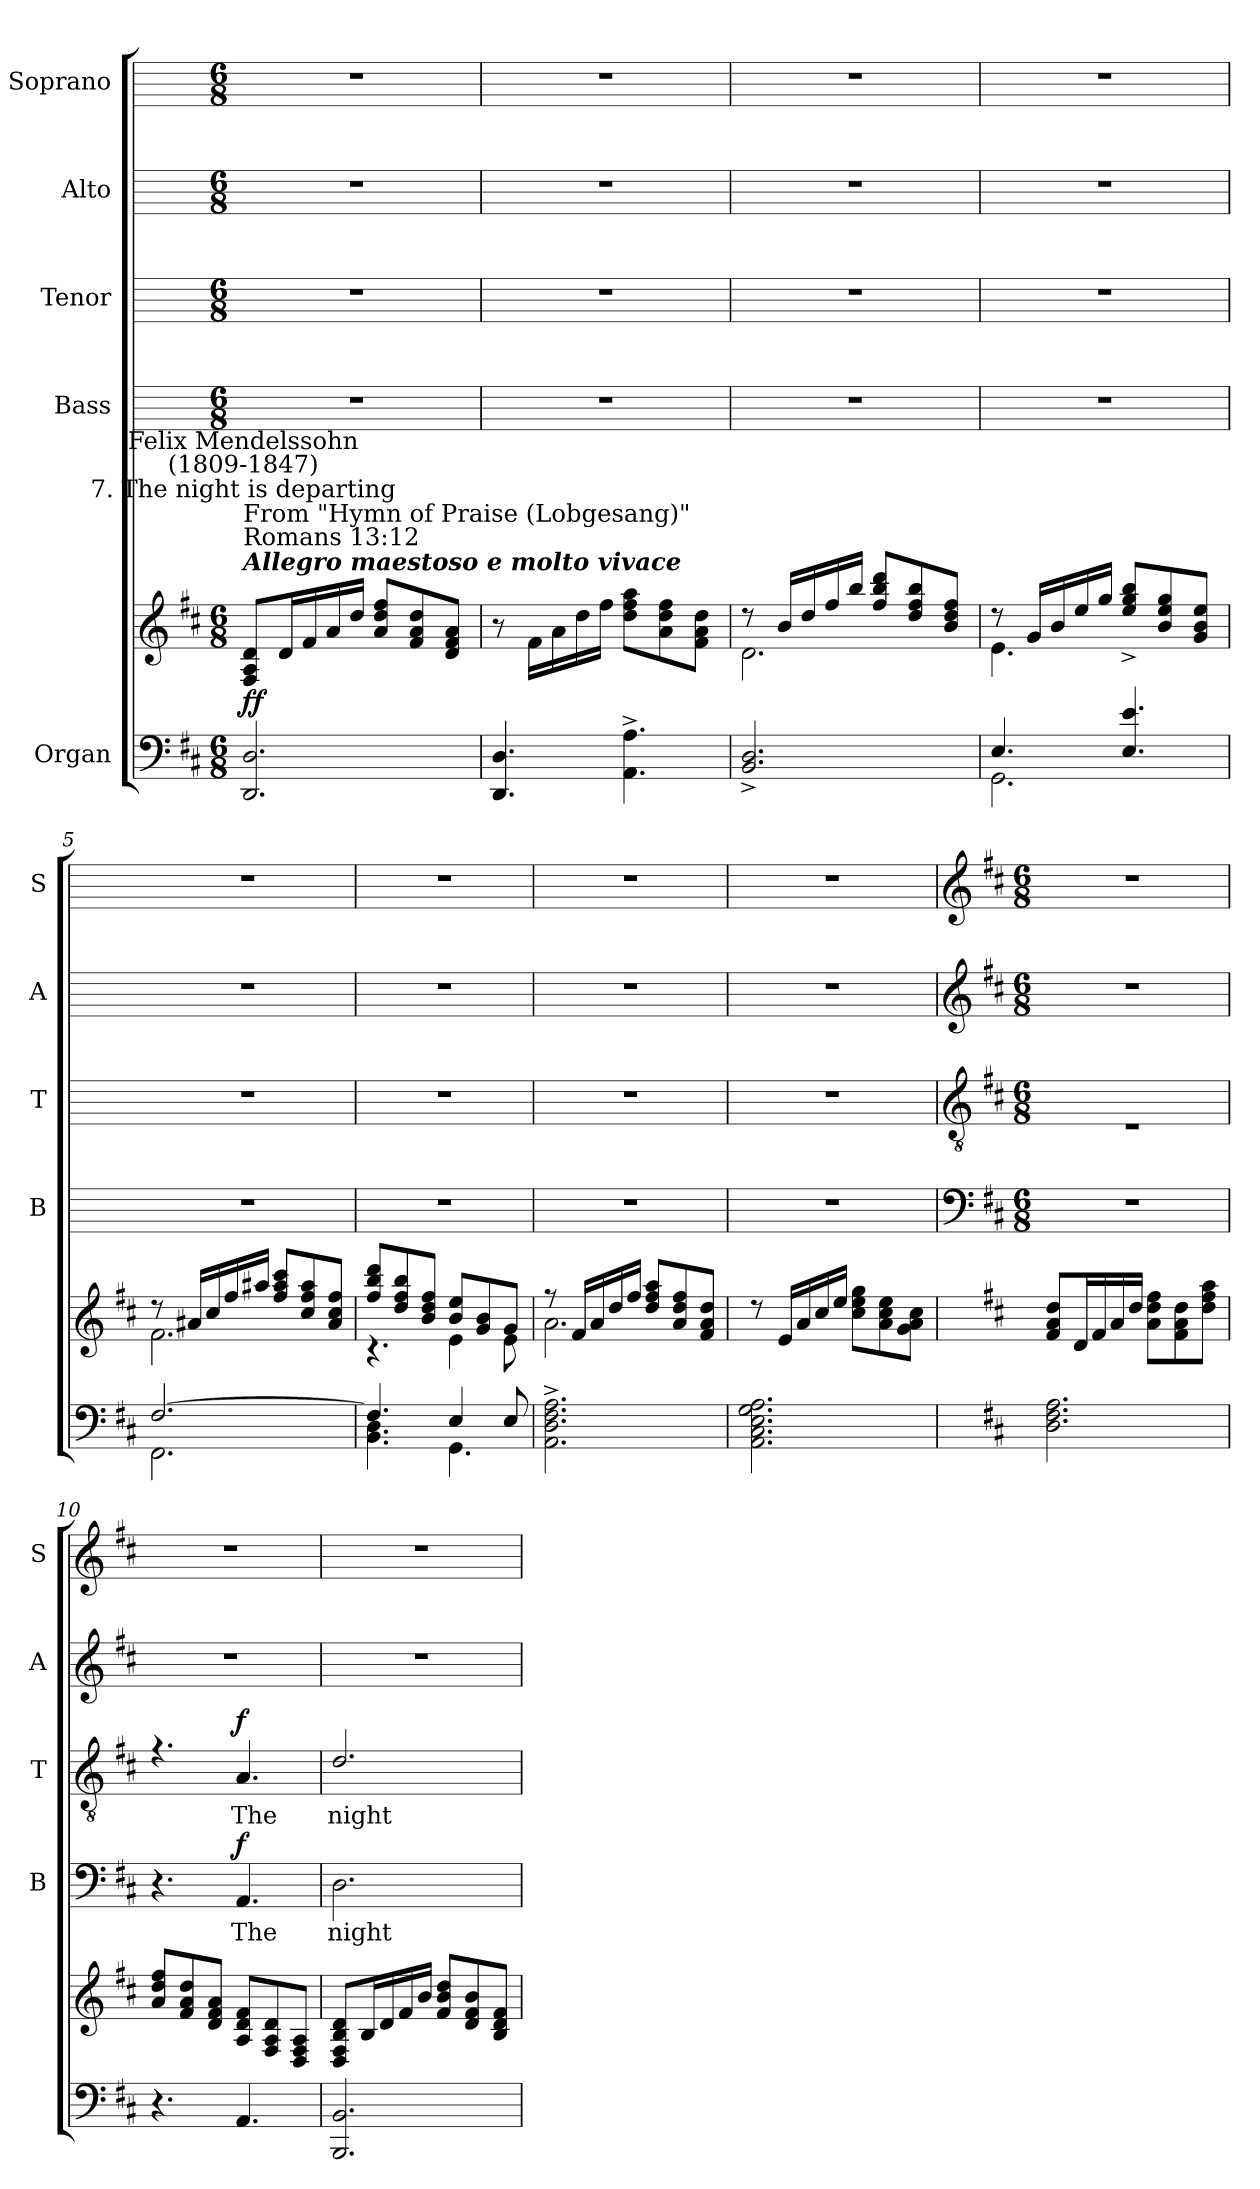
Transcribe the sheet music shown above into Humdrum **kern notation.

**kern	**kern	**dynam	**kern	**text	**dynam	**kern	**text	**dynam	**kern	**kern
*part5	*part5	*part5	*part4	*part4	*part4	*part3	*part3	*part3	*part2	*part1
*staff6	*staff5	*staff5/6	*staff4	*staff4	*staff4	*staff3	*staff3	*staff3	*staff2	*staff1
*I"Organ	*	*	*I"Bass	*	*	*I"Tenor	*	*	*I"Alto	*I"Soprano
*	*	*	*I'B	*	*	*I'T	*	*	*I'A	*I'S
*clefF4	*clefG2	*	*	*	*	*	*	*	*	*
*k[f#c#]	*k[f#c#]	*	*	*	*	*	*	*	*	*
*D:	*D:	*	*	*	*	*	*	*	*	*
*M6/8	*M6/8	*	*M6/8	*	*	*M6/8	*	*	*M6/8	*M6/8
=1	=1	=1	=1	=1	=1	=1	=1	=1	=1	=1
*^	*^	*	*	*	*	*	*	*	*	*
!	!	!LO:TX:a:Bi:t=Allegro maestoso e molto vivace	!	!	!	!	!	!	!	!	!	!
!	!	!LO:TX:a:t=From "Hymn of Praise (Lobgesang)"\nRomans 13&colon;12	!	!	!	!	!	!	!	!	!	!
!	!	!LO:TX:a:cj:t=7. The night is departing	!	!	!	!	!	!	!	!	!	!
!	!	!LO:TX:a:cj:t=Felix Mendelssohn\n(1809-1847)	!	!	!	!	!	!	!	!	!	!
!	!	!	!	!LO:DY:a=2	!	!	!	!	!	!	!	!
2.DD/ 2.D/	2ryy	8F#/ 8A/ 8d/L	2ryy	ff	2.r	.	.	2.r	.	.	2.r	2.r
.	.	16d/L	.	.	.	.	.	.	.	.	.	.
.	.	16f#/	.	.	.	.	.	.	.	.	.	.
.	.	16a/	.	.	.	.	.	.	.	.	.	.
.	.	16dd/JJ	.	.	.	.	.	.	.	.	.	.
.	.	8a/ 8dd/ 8ff#/L	.	.	.	.	.	.	.	.	.	.
.	4ryy	8f#/ 8a/ 8dd/	4ryy	.	.	.	.	.	.	.	.	.
.	.	8d/ 8f#/ 8a/J	.	.	.	.	.	.	.	.	.	.
=2	=2	=2	=2	=2	=2	=2	=2	=2	=2	=2	=2	=2
4.DD/ 4.D/	2ryy	8r	2ryy	.	2.r	.	.	2.r	.	.	2.r	2.r
.	.	16f#\LL	.	.	.	.	.	.	.	.	.	.
.	.	16a\	.	.	.	.	.	.	.	.	.	.
.	.	16dd\	.	.	.	.	.	.	.	.	.	.
.	.	16ff#\JJ	.	.	.	.	.	.	.	.	.	.
4.AA\^ 4.A\^	.	8dd\ 8ff#\ 8aa\L	.	.	.	.	.	.	.	.	.	.
.	4ryy	8a\ 8dd\ 8ff#\	4ryy	.	.	.	.	.	.	.	.	.
.	.	8f#\ 8a\ 8dd\J	.	.	.	.	.	.	.	.	.	.
=3	=3	=3	=3	=3	=3	=3	=3	=3	=3	=3	=3	=3
2.BB/^ 2.D/^	2ryy	8r	2.d\	.	2.r	.	.	2.r	.	.	2.r	2.r
.	.	16b/LL	.	.	.	.	.	.	.	.	.	.
.	.	16dd/	.	.	.	.	.	.	.	.	.	.
.	.	16ff#/	.	.	.	.	.	.	.	.	.	.
.	.	16bb/JJ	.	.	.	.	.	.	.	.	.	.
.	.	8ff#/ 8bb/ 8ddd/L	.	.	.	.	.	.	.	.	.	.
.	4ryy	8dd/ 8ff#/ 8bb/	.	.	.	.	.	.	.	.	.	.
.	.	8b/ 8dd/ 8ff#/J	.	.	.	.	.	.	.	.	.	.
=4	=4	=4	=4	=4	=4	=4	=4	=4	=4	=4	=4	=4
4.E/	2.GG\	8r	4.e\	.	2.r	.	.	2.r	.	.	2.r	2.r
.	.	16g/LL	.	.	.	.	.	.	.	.	.	.
.	.	16b/	.	.	.	.	.	.	.	.	.	.
.	.	16ee/	.	.	.	.	.	.	.	.	.	.
.	.	16gg/JJ	.	.	.	.	.	.	.	.	.	.
4.E/ 4.e/	.	8ee/^ 8gg/^ 8bb/^L	8ryy	.	.	.	.	.	.	.	.	.
.	.	8b/ 8ee/ 8gg/	4ryy	.	.	.	.	.	.	.	.	.
.	.	8g/ 8b/ 8ee/J	.	.	.	.	.	.	.	.	.	.
=5	=5	=5	=5	=5	=5	=5	=5	=5	=5	=5	=5	=5
[2.F#/	2.FF#\	8r	2.f#\	.	2.r	.	.	2.r	.	.	2.r	2.r
.	.	16a#X/LL	.	.	.	.	.	.	.	.	.	.
.	.	16cc#/	.	.	.	.	.	.	.	.	.	.
.	.	16ff#/	.	.	.	.	.	.	.	.	.	.
.	.	16aa#X/JJ	.	.	.	.	.	.	.	.	.	.
.	.	8ff#/ 8aa#/ 8ccc#/L	.	.	.	.	.	.	.	.	.	.
.	.	8cc#/ 8ff#/ 8aa#/	.	.	.	.	.	.	.	.	.	.
.	.	8a#/ 8cc#/ 8ff#/J	.	.	.	.	.	.	.	.	.	.
=6	=6	=6	=6	=6	=6	=6	=6	=6	=6	=6	=6	=6
4.F#/]	4.BB\ 4.D\	8ff#/ 8bb/ 8ddd/L	4.r	.	2.r	.	.	2.r	.	.	2.r	2.r
.	.	8dd/ 8ff#/ 8bb/	.	.	.	.	.	.	.	.	.	.
.	.	8b/ 8dd/ 8ff#/J	.	.	.	.	.	.	.	.	.	.
4E/	4.GG\	8b/ 8ee/L	4e\	.	.	.	.	.	.	.	.	.
.	.	8g/ 8b/	.	.	.	.	.	.	.	.	.	.
8E/	.	8g/J	8e\	.	.	.	.	.	.	.	.	.
=7	=7	=7	=7	=7	=7	=7	=7	=7	=7	=7	=7	=7
2.AA\^ 2.D\^ 2.F#\^ 2.A\^	2ryy	8r	2.a\	.	2.r	.	.	2.r	.	.	2.r	2.r
.	.	16f#/LL	.	.	.	.	.	.	.	.	.	.
.	.	16a/	.	.	.	.	.	.	.	.	.	.
.	.	16dd/	.	.	.	.	.	.	.	.	.	.
.	.	16ff#/JJ	.	.	.	.	.	.	.	.	.	.
.	.	8dd/ 8ff#/ 8aa/L	.	.	.	.	.	.	.	.	.	.
.	4ryy	8a/ 8dd/ 8ff#/	.	.	.	.	.	.	.	.	.	.
.	.	8f#/ 8a/ 8dd/J	.	.	.	.	.	.	.	.	.	.
=8	=8	=8	=8	=8	=8	=8	=8	=8	=8	=8	=8	=8
!	!LO:N:vis=1	!	!LO:N:vis=1	!	!	!	!	!	!	!	!	!
2.AA\ 2.C#\ 2.E\ 2.G\ 2.A\	2.ryy	8r	2.ryy	.	2.r	.	.	2.r	.	.	2.r	2.r
.	.	16e/LL	.	.	.	.	.	.	.	.	.	.
.	.	16a/	.	.	.	.	.	.	.	.	.	.
.	.	16cc#/	.	.	.	.	.	.	.	.	.	.
.	.	16ee/JJ	.	.	.	.	.	.	.	.	.	.
.	.	8cc#\ 8ee\ 8gg\L	.	.	.	.	.	.	.	.	.	.
.	.	8a\ 8cc#\ 8ee\	.	.	.	.	.	.	.	.	.	.
.	.	8g\ 8a\ 8cc#\J	.	.	.	.	.	.	.	.	.	.
*v	*v	*	*	*	*	*	*	*	*	*	*	*
*	*v	*v	*	*	*	*	*	*	*	*	*
!!LO:LB:g=z
=9	=9	=9	=9	=9	=9	=9	=9	=9	=9	=9
*	*	*	*clefF4	*	*	*clefGv2	*	*	*clefG2	*clefG2
*	*	*	*k[f#c#]	*	*	*k[f#c#]	*	*	*k[f#c#]	*k[f#c#]
*	*	*	*D:	*	*	*D:	*	*	*D:	*D:
*	*	*	*M6/8	*	*	*M6/8	*	*	*M6/8	*M6/8
*	*	*	*	*	*	*^	*	*	*	*
!	!	!	!LO:N:vis=1	!	!	!LO:N:vis=1	!LO:N:vis=1	!	!	!LO:N:vis=1	!LO:N:vis=1
2.D\ 2.F#\ 2.A\	8f# 8a 8ddL	.	2.r	.	.	2.ryy	2.r	.	.	2.r	2.r
.	16dL	.	.	.	.	.	.	.	.	.	.
.	16f#	.	.	.	.	.	.	.	.	.	.
.	16a	.	.	.	.	.	.	.	.	.	.
.	16ddJJ	.	.	.	.	.	.	.	.	.	.
.	8a\ 8dd\ 8ff#\L	.	.	.	.	.	.	.	.	.	.
.	8f#\ 8a\ 8dd\	.	.	.	.	.	.	.	.	.	.
.	8dd\ 8ff#\ 8aa\J	.	.	.	.	.	.	.	.	.	.
=10	=10	=10	=10	=10	=10	=10	=10	=10	=10	=10	=10
!	!	!	!	!	!	!	!LO:N:vis=1	!	!	!LO:N:vis=1	!LO:N:vis=1
4.r	8a 8dd 8ff#L	.	4.r	.	.	4.r	2.ryy	.	.	2.r	2.r
.	8f# 8a 8dd	.	.	.	.	.	.	.	.	.	.
.	8d 8f# 8aJ	.	.	.	.	.	.	.	.	.	.
!	!	!	!	!LO:LY:b	!LO:DY:b	!	!	!LO:LY:b	!LO:DY:b	!	!
4.AA	8A 8d 8f#L	.	4.AA	The	f	4.A/	.	The	f	.	.
.	8F# 8A 8d	.	.	.	.	.	.	.	.	.	.
.	8D 8F# 8AJ	.	.	.	.	.	.	.	.	.	.
=11	=11	=11	=11	=11	=11	=11	=11	=11	=11	=11	=11
!	!	!	!	!LO:LY:b	!	!	!LO:N:vis=1	!LO:LY:b	!	!LO:N:vis=1	!LO:N:vis=1
2.BBB 2.BB	8D 8F# 8B 8dL	.	2.D	night	.	2.d/	2.ryy	night	.	2.r	2.r
.	16BL	.	.	.	.	.	.	.	.	.	.
.	16d	.	.	.	.	.	.	.	.	.	.
.	16f#	.	.	.	.	.	.	.	.	.	.
.	16bJJ	.	.	.	.	.	.	.	.	.	.
.	8f# 8b 8ddL	.	.	.	.	.	.	.	.	.	.
.	8d 8f# 8b	.	.	.	.	.	.	.	.	.	.
.	8B 8d 8f#J	.	.	.	.	.	.	.	.	.	.
*	*	*	*	*	*	*v	*v	*	*	*	*
=	=	=	=	=	=	=	=	=	=	=
*-	*-	*-	*-	*-	*-	*-	*-	*-	*-	*-
